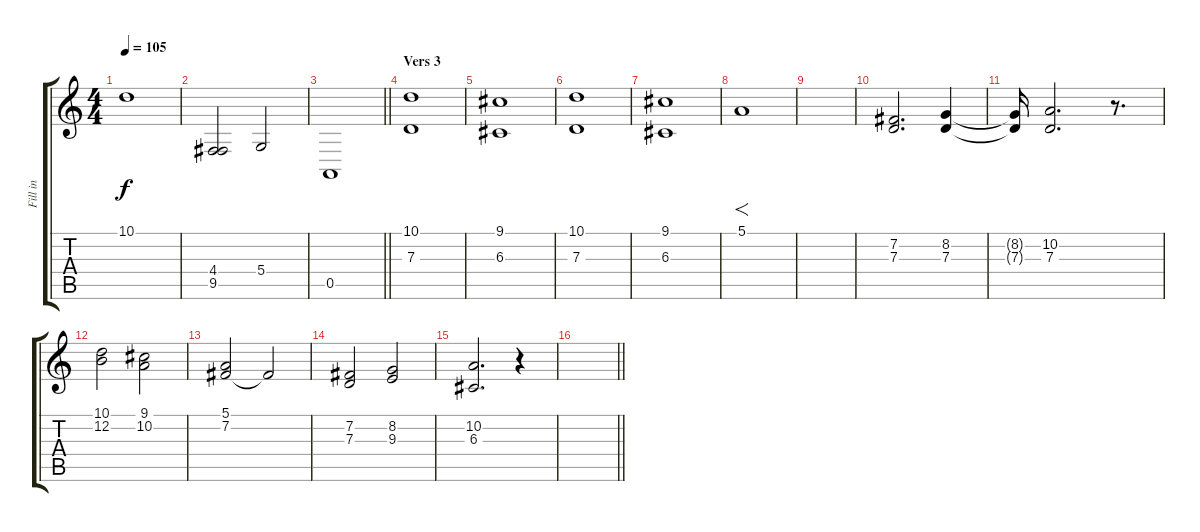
\track ("Fill in" "Fill in") {instrument stringensemble2}
\staff {score tabs}
\tuning (E4 B3 G3 D3 A2 E2) {hide}
\ts (4 4)
\tempo 105
\clef g2
\ks c
10.1{t}.1{dy f} |
(4.4 9.5).2 5.4.2 |
\barLineRight lightlight
0.5.1 |
\section ("" "Vers 3")
(10.1 7.3).1{volume 6} |
(9.1 6.3).1 |
(10.1 7.3).1 |
(9.1 6.3).1 |
5.1.1{f volume 10} |
|
(7.2 7.3).2{d volume 12} (8.2 7.3).4 |
(8.2{t} 7.3{t}).16 (10.2 7.3).2{d} r.8{d} |
(10.1 12.2).2 (9.1 10.2).2 |
(5.1 7.2).2 7.2{t}.2 |
(7.2 7.3).2 (8.2 9.3).2 |
(10.2 6.3).2{d} r.4 |
\barLineRight lightlight
